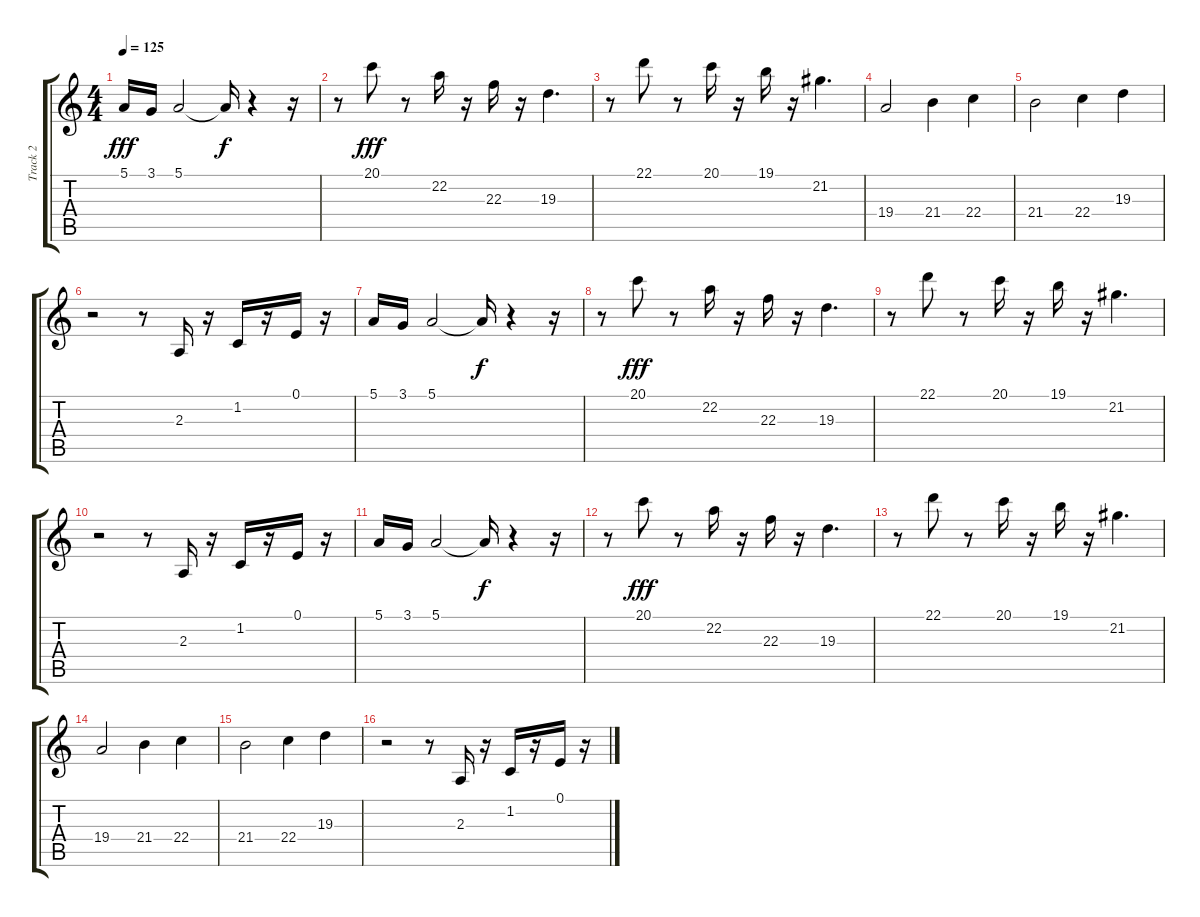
\track ("Track 2" "Track 2") {instrument brasssection}
\staff {score tabs}
\tuning (E4 B3 G3 D3 A2 E2) {hide}
\ts (4 4)
\tempo 125
\clef g2
\ks c
5.1.16{dy fff} 3.1.16 5.1.2 5.1{t}.16{dy f} r.4 r.16 |
r.8{instrument brasssection} 20.1.8{dy fff} r.8 22.2.16 r.16 22.3.16 r.16 19.3.4{d} |
r.8 22.1.8 r.8 20.1.16 r.16 19.1.16 r.16 21.2.4{d} |
19.4.2 21.4.4 22.4.4 |
21.4.2 22.4.4 19.3.4 |
r.2{instrument synthbrass1} r.8 2.3.16 r.16 1.2.16 r.16 0.1.16 r.16 |
5.1.16 3.1.16 5.1.2 5.1{t}.16{dy f} r.4 r.16 |
r.8{instrument brasssection} 20.1.8{dy fff} r.8 22.2.16 r.16 22.3.16 r.16 19.3.4{d} |
r.8 22.1.8 r.8 20.1.16 r.16 19.1.16 r.16 21.2.4{d} |
r.2{instrument synthbrass1} r.8 2.3.16 r.16 1.2.16 r.16 0.1.16 r.16 |
5.1.16 3.1.16 5.1.2 5.1{t}.16{dy f} r.4 r.16 |
r.8{instrument brasssection} 20.1.8{dy fff} r.8 22.2.16 r.16 22.3.16 r.16 19.3.4{d} |
r.8 22.1.8 r.8 20.1.16 r.16 19.1.16 r.16 21.2.4{d} |
19.4.2 21.4.4 22.4.4 |
21.4.2 22.4.4 19.3.4 |
r.2{instrument synthbrass1} r.8 2.3.16 r.16 1.2.16 r.16 0.1.16 r.16
